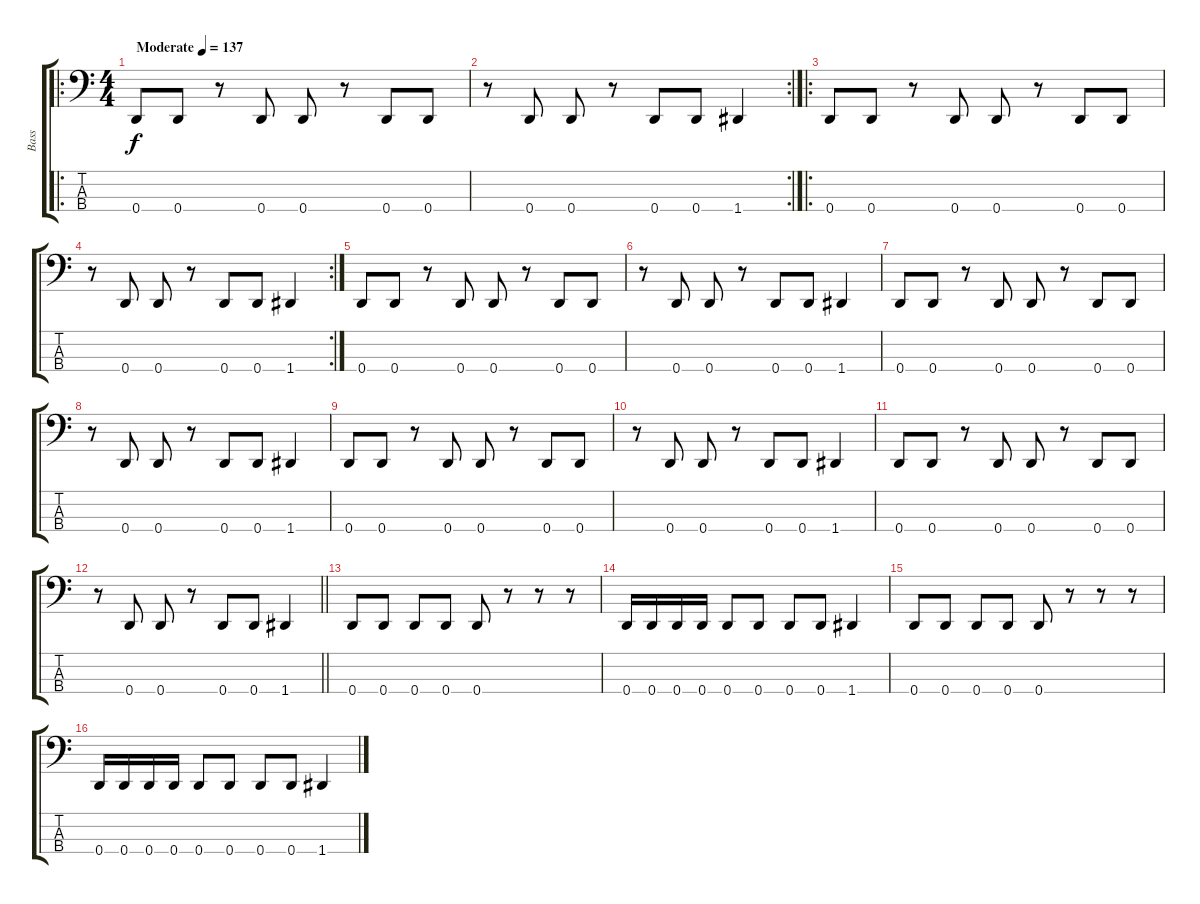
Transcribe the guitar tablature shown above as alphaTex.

\track ("Bass" "Bass") {instrument electricbassfinger}
\staff {score tabs}
\tuning (G2 D2 A1 D1) {hide}
\ro
\ts (4 4)
\tempo (137 "Moderate")
\clef f4
\ks c
0.4.8{dy f instrument electricbassfinger} 0.4.8 r.8 0.4.8 0.4.8 r.8 0.4.8 0.4.8 |
\rc 2
r.8 0.4.8 0.4.8 r.8 0.4.8 0.4.8 1.4.4 |
\ro
0.4.8 0.4.8 r.8 0.4.8 0.4.8 r.8 0.4.8 0.4.8 |
\rc 2
r.8 0.4.8 0.4.8 r.8 0.4.8 0.4.8 1.4.4 |
0.4.8 0.4.8 r.8 0.4.8 0.4.8 r.8 0.4.8 0.4.8 |
r.8 0.4.8 0.4.8 r.8 0.4.8 0.4.8 1.4.4 |
0.4.8 0.4.8 r.8 0.4.8 0.4.8 r.8 0.4.8 0.4.8 |
r.8 0.4.8 0.4.8 r.8 0.4.8 0.4.8 1.4.4 |
0.4.8 0.4.8 r.8 0.4.8 0.4.8 r.8 0.4.8 0.4.8 |
r.8 0.4.8 0.4.8 r.8 0.4.8 0.4.8 1.4.4 |
0.4.8 0.4.8 r.8 0.4.8 0.4.8 r.8 0.4.8 0.4.8 |
\barLineRight lightlight
r.8 0.4.8 0.4.8 r.8 0.4.8 0.4.8 1.4.4 |
\section ("" "")
0.4.8 0.4.8 0.4.8 0.4.8 0.4.8 r.8 r.8 r.8 |
0.4.16 0.4.16 0.4.16 0.4.16 0.4.8 0.4.8 0.4.8 0.4.8 1.4.4 |
0.4.8 0.4.8 0.4.8 0.4.8 0.4.8 r.8 r.8 r.8 |
0.4.16 0.4.16 0.4.16 0.4.16 0.4.8 0.4.8 0.4.8 0.4.8 1.4.4
